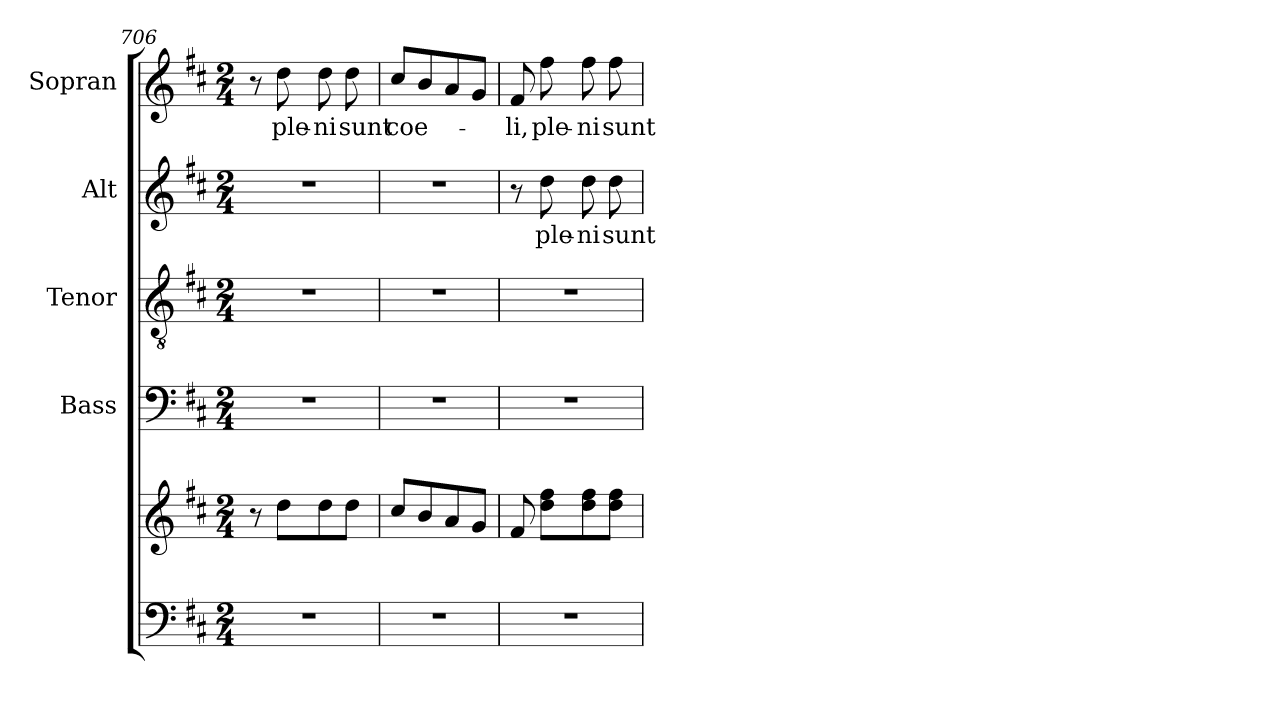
**kern	**kern	**kern	**kern	**kern	**text	**kern	**text
*part5	*part5	*part4	*part3	*part2	*part2	*part1	*part1
*staff6	*staff5	*staff4	*staff3	*staff2	*staff2	*staff1	*staff1
*	*	*I"Bass	*I"Tenor	*I"Alt	*	*I"Sopran	*
*	*	*I'B.	*I'T.	*I'A.	*	*I'S.	*
*clefF4	*clefG2	*clefF4	*clefGv2	*clefG2	*	*clefG2	*
*k[f#c#]	*k[f#c#]	*k[f#c#]	*k[f#c#]	*k[f#c#]	*	*k[f#c#]	*
*D:	*D:	*D:	*D:	*D:	*	*D:	*
*M2/4	*M2/4	*M2/4	*M2/4	*M2/4	*	*M2/4	*
=706	=706	=706	=706	=706	=706	=706	=706
2r	8r	2r	2r	2r	.	8r	.
!	!	!	!	!	!	!	!LO:LY:b
.	8dd\L	.	.	.	.	8dd\	ple-
!	!	!	!	!	!	!	!LO:LY:b
.	8dd\	.	.	.	.	8dd\	-ni
!	!	!	!	!	!	!	!LO:LY:b
.	8dd\J	.	.	.	.	8dd\	sunt
=707	=707	=707	=707	=707	=707	=707	=707
!	!	!	!	!	!	!	!LO:LY:b
2r	8cc#/L	2r	2r	2r	.	8cc#/L	coe-
.	8b/	.	.	.	.	8b/	.
.	8a/	.	.	.	.	8a/	.
.	8g/J	.	.	.	.	8g/J	.
=708	=708	=708	=708	=708	=708	=708	=708
!	!	!	!	!	!	!	!LO:LY:b
2r	8f#/	2r	2r	8r	.	8f#/	-li,
!	!	!	!	!	!LO:LY:b	!	!LO:LY:b
.	8dd\ 8ff#\L	.	.	8dd\	ple-	8ff#\	ple-
!	!	!	!	!	!LO:LY:b	!	!LO:LY:b
.	8dd\ 8ff#\	.	.	8dd\	-ni	8ff#\	-ni
!	!	!	!	!	!LO:LY:b	!	!LO:LY:b
.	8dd\ 8ff#\J	.	.	8dd\	sunt	8ff#\	sunt
=	=	=	=	=	=	=	=
*-	*-	*-	*-	*-	*-	*-	*-
